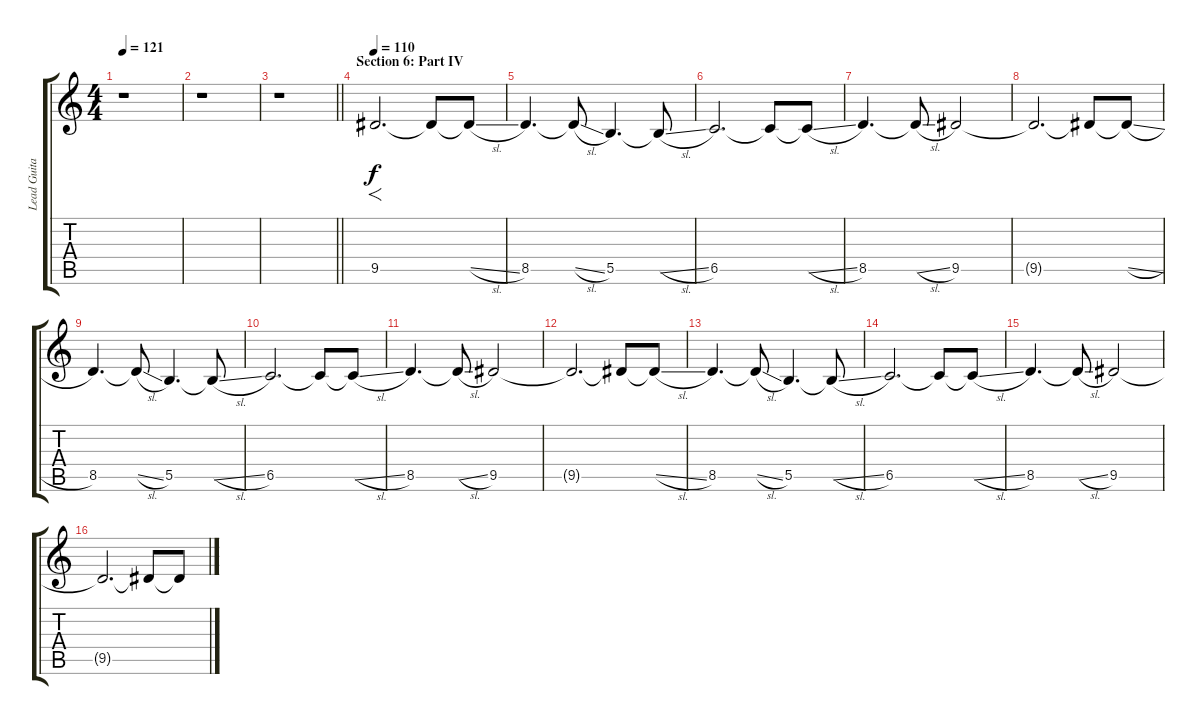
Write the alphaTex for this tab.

\track ("Lead Guitar 2 w/ Ebow" "Lead Guita") {instrument distortionguitar}
\staff {score tabs}
\tuning (Db4 Ab3 E3 B2 Gb2 Db2) {hide}
\ts (4 4)
\tempo 121
\clef g2
\ks c
r.1{dy f} |
r.1 |
\barLineRight lightlight
r.1 |
\section ("" "Section 6: Part IV")
\tempo 110
9.5.2{f d} 9.5{t}.8 9.5{sl t}.8 |
8.5.4{d} 8.5{sl t}.8 5.5.4{d} 5.5{sl t}.8 |
6.5.2{d} 6.5{t}.8 6.5{sl t}.8 |
8.5.4{d} 8.5{sl t}.8 9.5.2 |
9.5{t}.2{d} 9.5{t}.8 9.5{sl t}.8 |
8.5.4{d} 8.5{sl t}.8 5.5.4{d} 5.5{sl t}.8 |
6.5.2{d} 6.5{t}.8 6.5{sl t}.8 |
8.5.4{d} 8.5{sl t}.8 9.5.2 |
9.5{t}.2{d} 9.5{t}.8 9.5{sl t}.8 |
8.5.4{d} 8.5{sl t}.8 5.5.4{d} 5.5{sl t}.8 |
6.5.2{d} 6.5{t}.8 6.5{sl t}.8 |
8.5.4{d} 8.5{sl t}.8 9.5.2 |
9.5{t}.2{d} 9.5{t}.8 9.5{sl t}.8
